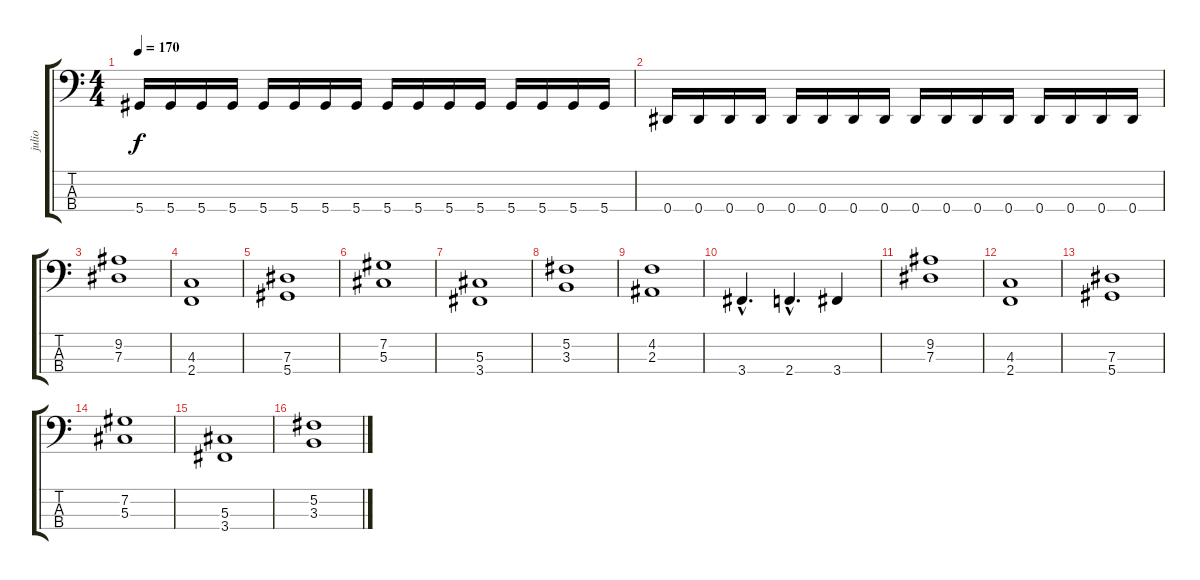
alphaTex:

\track ("julio" "julio") {instrument electricbassfinger}
\staff {score tabs}
\tuning (Gb2 Db2 Ab1 Eb1) {hide}
\ts (4 4)
\tempo 170
\clef f4
\ks c
5.4.16{dy f} 5.4.16 5.4.16 5.4.16 5.4.16 5.4.16 5.4.16 5.4.16 5.4.16 5.4.16 5.4.16 5.4.16 5.4.16 5.4.16 5.4.16 5.4.16 |
0.4.16 0.4.16 0.4.16 0.4.16 0.4.16 0.4.16 0.4.16 0.4.16 0.4.16 0.4.16 0.4.16 0.4.16 0.4.16 0.4.16 0.4.16 0.4.16 |
(9.2 7.3).1 |
(4.3 2.4).1 |
(7.3 5.4).1 |
(7.2 5.3).1 |
(5.3 3.4).1 |
(5.2 3.3).1 |
(4.2 2.3).1 |
3.4{hac}.4{d} 2.4{hac}.4{d} 3.4.4 |
(9.2 7.3).1 |
(4.3 2.4).1 |
(7.3 5.4).1 |
(7.2 5.3).1 |
(5.3 3.4).1 |
(5.2 3.3).1
